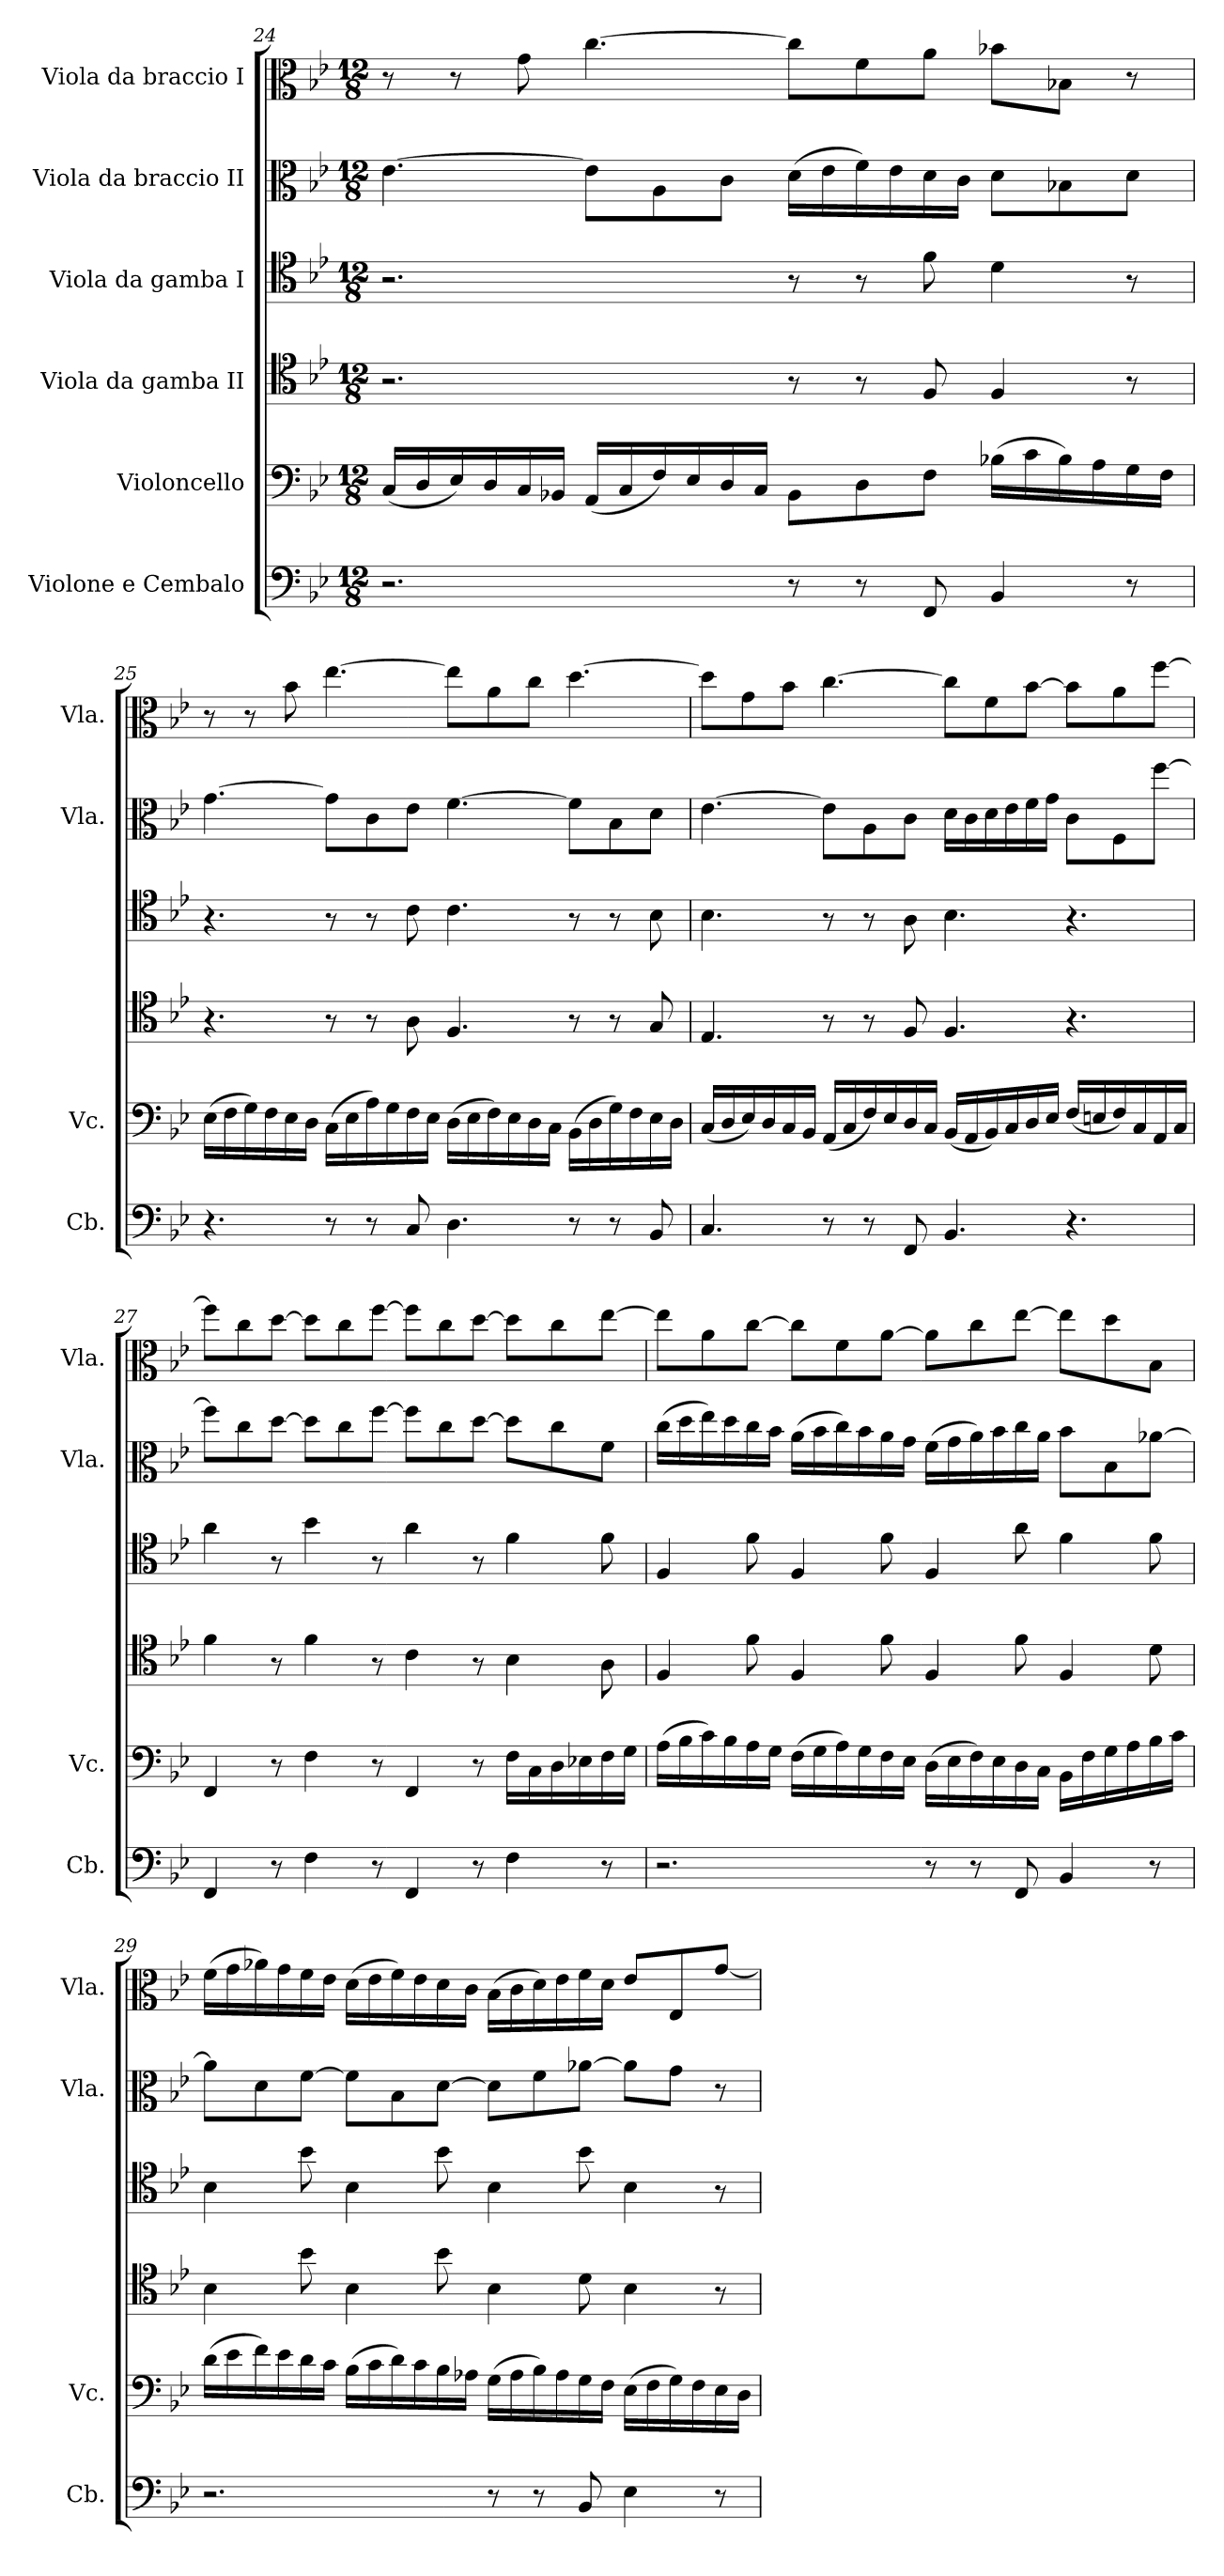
**kern	**kern	**kern	**kern	**kern	**kern
*part6	*part5	*part4	*part3	*part2	*part1
*staff6	*staff5	*staff4	*staff3	*staff2	*staff1
*I"Violone e Cembalo	*I"Violoncello	*I"Viola da gamba II	*I"Viola da gamba I	*I"Viola da braccio II	*I"Viola da braccio I
*I'Cb.	*I'Vc.	*	*	*I'Vla.	*I'Vla.
!!LO:LB:g=z
*clefF4	*clefF4	*clefC4	*clefC4	*clefC3	*clefC3
*ITrd7c12	*	*	*	*	*
*k[b-e-]	*k[b-e-]	*k[b-e-]	*k[b-e-]	*k[b-e-]	*k[b-e-]
*B-:	*B-:	*B-:	*B-:	*B-:	*B-:
*M12/8	*M12/8	*M12/8	*M12/8	*M12/8	*M12/8
=24	=24	=24	=24	=24	=24
2.r	(16Ci/LL	2.r	2.r	[4.e-i\	8r
.	16Di/	.	.	.	.
.	16E-i/)	.	.	.	8r
.	16Di/	.	.	.	.
.	16Ci/	.	.	.	8gi\
.	16BB-Xi/JJ	.	.	.	.
.	(16AAi/LL	.	.	8e-i\L]	[4.cci\
.	16Ci/	.	.	.	.
.	16Fi/)	.	.	8Ai\	.
.	16E-i/	.	.	.	.
.	16Di/	.	.	8ci\J	.
.	16Ci/JJ	.	.	.	.
8r	8BB-i\L	8r	8r	(16di\LL	8cci\L]
.	.	.	.	16e-i\	.
8r	8Di\	8r	8r	16fi\)	8fi\
.	.	.	.	16e-i\	.
8FFFi/	8Fi\J	8Fi/	8fi\	16di\	8ai\J
.	.	.	.	16ci\JJ	.
4BBB-i/	(16B-Xi\LL	4Fi/	4di\	8di\L	8b-Xi\L
.	16ci\	.	.	.	.
.	16B-i\)	.	.	8B-Xi\	8B-Xi\J
.	16Ai\	.	.	.	.
8r	16Gi\	8r	8r	8di\J	8r
.	16Fi\JJ	.	.	.	.
=25	=25	=25	=25	=25	=25
4.r	(16E-i\LL	4.r	4.r	[4.gi\	8r
.	16Fi\	.	.	.	.
.	16Gi\)	.	.	.	8r
.	16Fi\	.	.	.	.
.	16E-i\	.	.	.	8b-i\
.	16Di\JJ	.	.	.	.
8r	(16Ci\LL	8r	8r	8gi\L]	[4.ee-i\
.	16E-i\	.	.	.	.
8r	16Ai\)	8r	8r	8ci\	.
.	16Gi\	.	.	.	.
8CCi/	16Fi\	8Ai\	8ci\	8e-i\J	.
.	16E-i\JJ	.	.	.	.
4.DDi\	(16Di\LL	4.Fi/	4.ci\	[4.fi\	8ee-i\L]
.	16E-i\	.	.	.	.
.	16Fi\)	.	.	.	8ai\
.	16E-i\	.	.	.	.
.	16Di\	.	.	.	8cci\J
.	16Ci\JJ	.	.	.	.
8r	(16BB-i\LL	8r	8r	8fi\L]	[4.ddi\
.	16Di\	.	.	.	.
8r	16Gi\)	8r	8r	8B-i\	.
.	16Fi\	.	.	.	.
8BBB-i/	16E-i\	8Gi/	8B-i\	8di\J	.
.	16Di\JJ	.	.	.	.
!!LO:PB:g=z
=26	=26	=26	=26	=26	=26
4.CCi/	(16Ci/LL	4.E-i/	4.B-i\	[4.e-i\	8ddi\L]
.	16Di/	.	.	.	.
.	16E-i/)	.	.	.	8gi\
.	16Di/	.	.	.	.
.	16Ci/	.	.	.	8b-i\J
.	16BB-i/JJ	.	.	.	.
8r	(16AAi/LL	8r	8r	8e-i\L]	[4.cci\
.	16Ci/	.	.	.	.
8r	16Fi/)	8r	8r	8Ai\	.
.	16E-i/	.	.	.	.
8FFFi/	16Di/	8Fi/	8Ai\	8ci\J	.
.	16Ci/JJ	.	.	.	.
4.BBB-i/	(16BB-i/LL	4.Fi/	4.B-i\	16di\LL	8cci\L]
.	16AAi/	.	.	16ci\	.
.	16BB-i/)	.	.	16di\	8fi\
.	16Ci/	.	.	16e-i\	.
.	16Di/	.	.	16fi\	[8b-i\J
.	16E-i/JJ	.	.	16gi\JJ	.
4.r	(16Fi/LL	4.r	4.r	8ci\L	8b-i\L]
.	16Eni/	.	.	.	.
.	16Fi/)	.	.	8Fi\	8ai\
.	16Ci/	.	.	.	.
.	16AAi/	.	.	[8ffi\J	[8ffi\J
.	16Ci/JJ	.	.	.	.
=27	=27	=27	=27	=27	=27
4FFFi/	4FFi/	4fi\	4ai\	8ffi\L]	8ffi\L]
.	.	.	.	8cci\	8cci\
8r	8r	8r	8r	[8ddi\J	[8ddi\J
4FFi\	4Fi\	4fi\	4b-i\	8ddi\L]	8ddi\L]
.	.	.	.	8cci\	8cci\
8r	8r	8r	8r	[8ffi\J	[8ffi\J
4FFFi/	4FFi/	4ci\	4ai\	8ffi\L]	8ffi\L]
.	.	.	.	8cci\	8cci\
8r	8r	8r	8r	[8ddi\J	[8ddi\J
4FFi\	16Fi\LL	4B-i\	4fi\	8ddi\L]	8ddi\L]
.	16Ci\	.	.	.	.
.	16Di\	.	.	8cci\	8cci\
.	16E-Xi\	.	.	.	.
8r	16Fi\	8Ai\	8fi\	8fi\J	[8ee-i\J
.	16Gi\JJ	.	.	.	.
=28	=28	=28	=28	=28	=28
2.r	(16Ai\LL	4Fi/	4Fi/	(16cci\LL	8ee-i\L]
.	16B-i\	.	.	16ddi\	.
.	16ci\)	.	.	16ee-i\)	8ai\
.	16B-i\	.	.	16ddi\	.
.	16Ai\	8fi\	8fi\	16cci\	[8cci\J
.	16Gi\JJ	.	.	16b-i\JJ	.
.	(16Fi\LL	4Fi/	4Fi/	(16ai\LL	8cci\L]
.	16Gi\	.	.	16b-i\	.
.	16Ai\)	.	.	16cci\)	8fi\
.	16Gi\	.	.	16b-i\	.
.	16Fi\	8fi\	8fi\	16ai\	[8ai\J
.	16E-i\JJ	.	.	16gi\JJ	.
8r	(16Di\LL	4Fi/	4Fi/	(16fi\LL	8ai\L]
.	16E-i\	.	.	16gi\	.
8r	16Fi\)	.	.	16ai\)	8cci\
.	16E-i\	.	.	16b-i\	.
8FFFi/	16Di\	8fi\	8ai\	16cci\	[8ee-i\J
.	16Ci\JJ	.	.	16ai\JJ	.
4BBB-i/	16BB-i\LL	4Fi/	4fi\	8b-i\L	8ee-i\L]
.	16Fi\	.	.	.	.
.	16Gi\	.	.	8B-i\	8ddi\
.	16Ai\	.	.	.	.
8r	16B-i\	8di\	8fi\	[8a-Xi\J	8B-i\J
.	16ci\JJ	.	.	.	.
!!LO:LB:g=z
=29	=29	=29	=29	=29	=29
2.r	(16di\LL	4B-i\	4B-i\	8a-i\L]	(16fi\LL
.	16e-i\	.	.	.	16gi\
.	16fi\)	.	.	8di\	16a-Xi\)
.	16e-i\	.	.	.	16gi\
.	16di\	8b-i\	8b-i\	[8fi\J	16fi\
.	16ci\JJ	.	.	.	16e-i\JJ
.	(16B-i\LL	4B-i\	4B-i\	8fi\L]	(16di\LL
.	16ci\	.	.	.	16e-i\
.	16di\)	.	.	8B-i\	16fi\)
.	16ci\	.	.	.	16e-i\
.	16B-i\	8b-i\	8b-i\	[8di\J	16di\
.	16A-Xi\JJ	.	.	.	16ci\JJ
8r	(16Gi\LL	4B-i\	4B-i\	8di\L]	(16B-i\LL
.	16A-i\	.	.	.	16ci\
8r	16B-i\)	.	.	8fi\	16di\)
.	16A-i\	.	.	.	16e-i\
8BBB-i/	16Gi\	8di\	8b-i\	[8a-Xi\J	16fi\
.	16Fi\JJ	.	.	.	16di\JJ
4EE-i\	(16E-i\LL	4B-i\	4B-i\	8a-i\L]	8e-i/L
.	16Fi\	.	.	.	.
.	16Gi\)	.	.	8gi\J	8E-i/
.	16Fi\	.	.	.	.
8r	16E-i\	8r	8r	8r	[8gi/J
.	16Di\JJ	.	.	.	.
=	=	=	=	=	=
*-	*-	*-	*-	*-	*-
